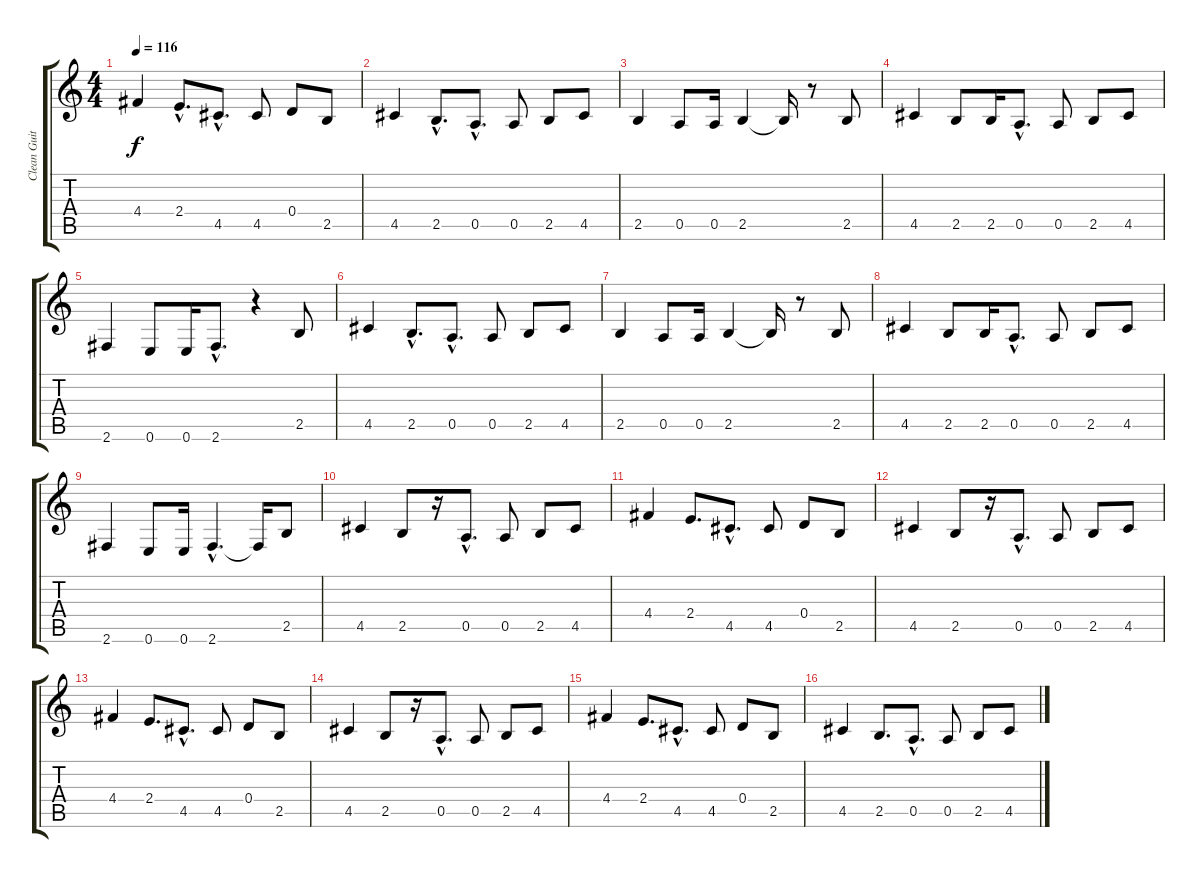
\track ("Clean Guitar" "Clean Guit") {instrument electricguitarclean}
\staff {score tabs}
\tuning (E4 B3 G3 D3 A2 E2) {hide}
\ts (4 4)
\tempo 116
\clef g2
\ks c
4.4.4{dy f} 2.4{hac}.8{d} 4.5{hac}.8{d} 4.5.8 0.4.8 2.5.8 |
4.5.4 2.5{hac}.8{d} 0.5{hac}.8{d} 0.5.8 2.5.8 4.5.8 |
2.5.4 0.5.8 0.5.16 2.5.4 2.5{t}.16 r.8 2.5.8 |
4.5.4 2.5.8 2.5.16 0.5{hac}.8{d} 0.5.8 2.5.8 4.5.8 |
2.6.4 0.6.8 0.6.16 2.6{hac}.8{d} r.4 2.5.8 |
4.5.4 2.5{hac}.8{d} 0.5{hac}.8{d} 0.5.8 2.5.8 4.5.8 |
2.5.4 0.5.8 0.5.16 2.5.4 2.5{t}.16 r.8 2.5.8 |
4.5.4 2.5.8 2.5.16 0.5{hac}.8{d} 0.5.8 2.5.8 4.5.8 |
2.6.4 0.6.8 0.6.16 2.6{hac}.4{d} 2.6{t}.16 2.5.8 |
4.5.4 2.5.8 r.16 0.5{hac}.8{d} 0.5.8 2.5.8 4.5.8 |
4.4.4 2.4.8{d} 4.5{hac}.8{d} 4.5.8 0.4.8 2.5.8 |
4.5.4 2.5.8 r.16 0.5{hac}.8{d} 0.5.8 2.5.8 4.5.8 |
4.4.4 2.4.8{d} 4.5{hac}.8{d} 4.5.8 0.4.8 2.5.8 |
4.5.4 2.5.8 r.16 0.5{hac}.8{d} 0.5.8 2.5.8 4.5.8 |
4.4.4 2.4.8{d} 4.5{hac}.8{d} 4.5.8 0.4.8 2.5.8 |
4.5.4 2.5.8{d} 0.5{hac}.8{d} 0.5.8 2.5.8 4.5.8
